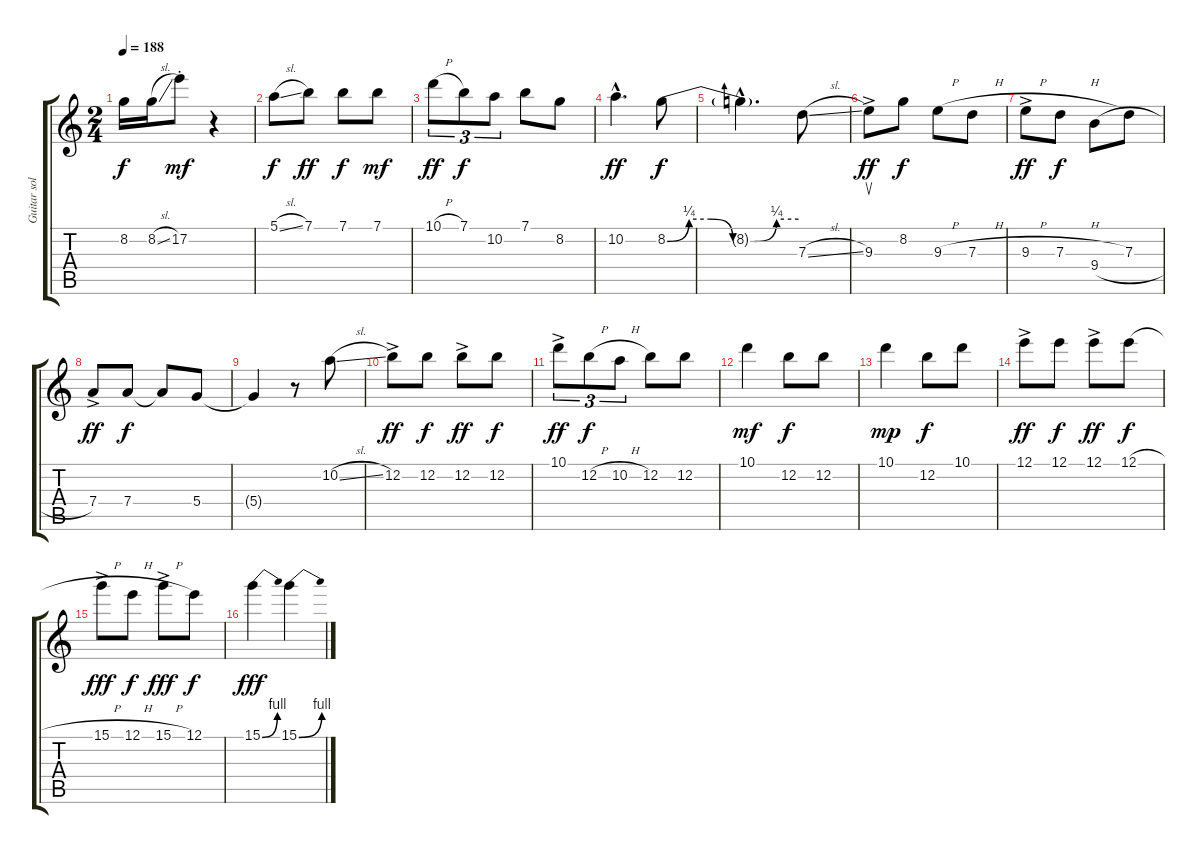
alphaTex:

\track ("Guitar solo" "Guitar sol") {instrument overdrivenguitar}
\staff {score tabs}
\tuning (E4 B3 G3 D3 A2 E2) {hide}
\ts (2 4)
\tempo 188
\clef g2
\ks c
8.2{t}.16{dy f} 8.2{sl}.16 17.2{st}.8{dy mf} r.4 |
5.1{sl}.8{dy f volume 16 balance 8 instrument overdrivenguitar} 7.1.8{dy ff} 7.1.8{dy f} 7.1.8{dy mf} |
10.1{h}.8{tu (3 2) dy ff} 7.1.8{tu (3 2) dy f} 10.2.8{tu (3 2)} 7.1.8 8.2.8 |
10.2{hac}.4{d dy ff} 8.2{be (custom 0 0 10 1 20 1 30 0 40 0 50 1 60 1)}.8{dy f} |
8.2{hac t}.4{d} 7.3{sl}.8 |
9.3{ac}.8{su dy ff} 8.2.8{dy f} 9.3{h}.8 7.3{h}.8 |
9.3{h ac}.8{dy ff} 7.3{h}.8{dy f} 9.4{h}.8 7.3.8 |
7.4{ac}.8{dy ff} 7.4.8{dy f} 7.4{t}.8 5.4.8 |
5.4{t}.4 r.8 10.2{sl}.8 |
12.2{ac}.8{dy ff} 12.2.8{dy f} 12.2{ac}.8{dy ff} 12.2.8{dy f} |
10.1{ac}.8{tu (3 2) dy ff} 12.2{h}.8{tu (3 2) dy f} 10.2{h}.8{tu (3 2)} 12.2.8 12.2.8 |
10.1.4{dy mf} 12.2.8{dy f} 12.2.8 |
10.1.4{dy mp} 12.2.8{dy f} 10.1.8 |
12.1{ac}.8{dy ff} 12.1.8{dy f} 12.1{ac}.8{dy ff} 12.1{h}.8{dy f} |
15.1{h ac}.8{dy fff} 12.1{h}.8{dy f} 15.1{h ac}.8{dy fff} 12.1.8{dy f} |
15.1{be (bend 0 0 60 4)}.4{dy fff} 15.1{be (bend 0 0 60 4)}.4
